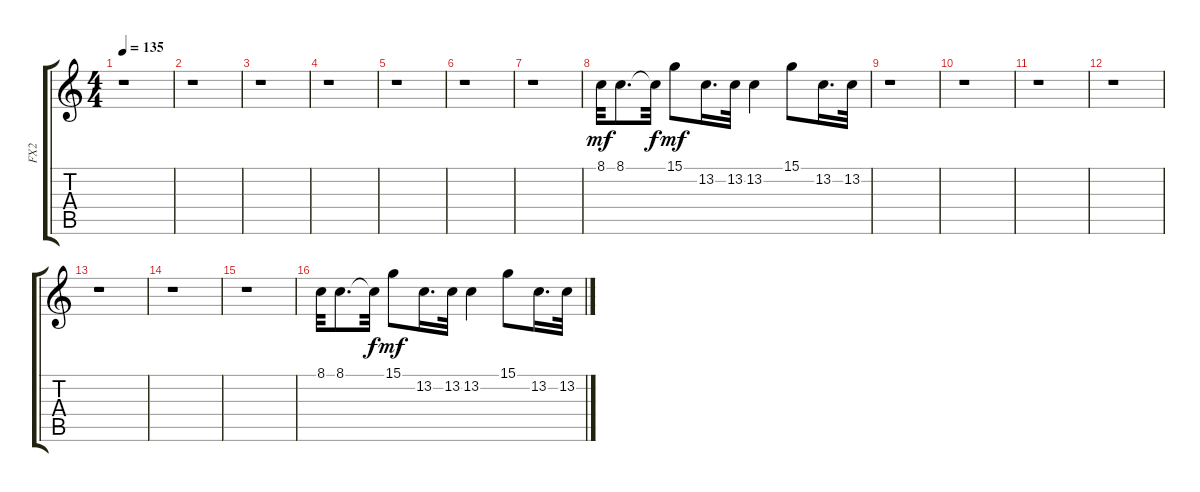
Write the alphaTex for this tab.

\track ("FX2" "FX2") {instrument lead2sawtooth}
\staff {score tabs}
\tuning (E4 B3 G3 D3 A2 E2) {hide}
\ts (4 4)
\tempo 135
\clef g2
\ks c
r.1{dy mf} |
r.1 |
r.1 |
r.1 |
r.1 |
r.1 |
r.1 |
8.1.32 8.1.8{d} 8.1{t}.32{dy f} 15.1.8{dy mf} 13.2.16{d} 13.2.32 13.2.4 15.1.8 13.2.16{d} 13.2.32 |
r.1 |
r.1 |
r.1 |
r.1 |
r.1 |
r.1 |
r.1 |
8.1.32 8.1.8{d} 8.1{t}.32{dy f} 15.1.8{dy mf} 13.2.16{d} 13.2.32 13.2.4 15.1.8 13.2.16{d} 13.2.32
